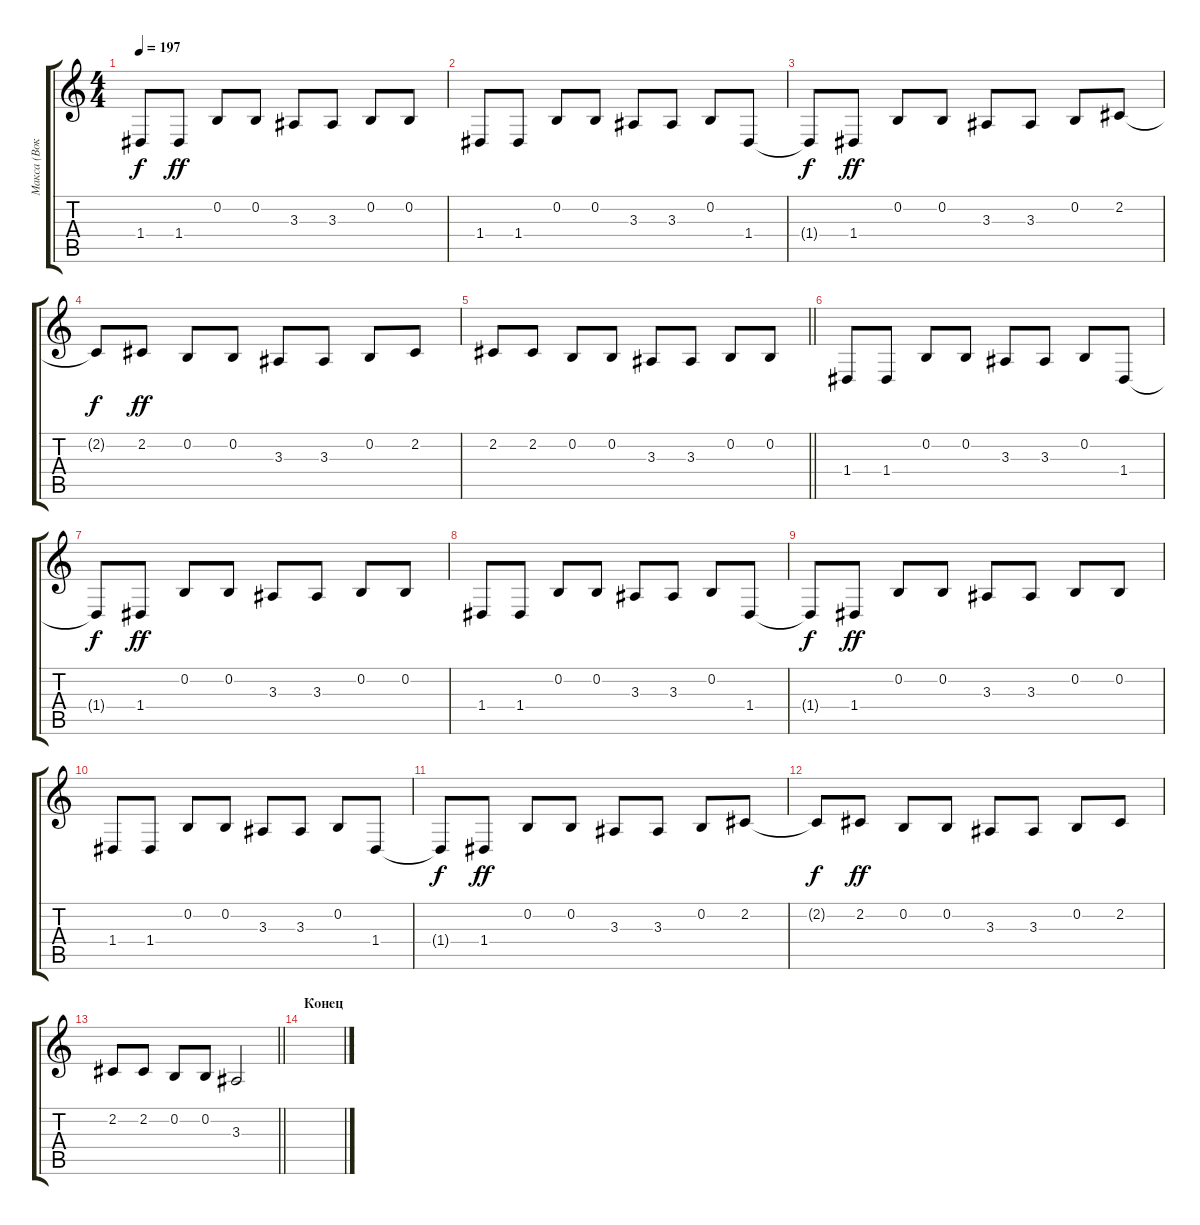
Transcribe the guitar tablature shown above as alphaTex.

\track ("Макса (Вокал)" "Макса (Вок") {instrument lead6voice}
\staff {score tabs}
\tuning (E4 B3 G3 D3 A2 E2) {hide}
\ts (4 4)
\tempo 197
\clef g2
\ks c
1.4{t}.8{dy f} 1.4.8{dy ff} 0.2.8 0.2.8 3.3.8 3.3.8 0.2.8 0.2.8 |
1.4.8 1.4.8 0.2.8 0.2.8 3.3.8 3.3.8 0.2.8 1.4.8 |
1.4{t}.8{dy f} 1.4.8{dy ff} 0.2.8 0.2.8 3.3.8 3.3.8 0.2.8 2.2.8 |
2.2{t}.8{dy f} 2.2.8{dy ff} 0.2.8 0.2.8 3.3.8 3.3.8 0.2.8 2.2.8 |
\barLineRight lightlight
2.2.8 2.2.8 0.2.8 0.2.8 3.3.8 3.3.8 0.2.8 0.2.8 |
\section ("" "")
1.4.8 1.4.8 0.2.8 0.2.8 3.3.8 3.3.8 0.2.8 1.4.8 |
1.4{t}.8{dy f} 1.4.8{dy ff} 0.2.8 0.2.8 3.3.8 3.3.8 0.2.8 0.2.8 |
1.4.8 1.4.8 0.2.8 0.2.8 3.3.8 3.3.8 0.2.8 1.4.8 |
1.4{t}.8{dy f} 1.4.8{dy ff} 0.2.8 0.2.8 3.3.8 3.3.8 0.2.8 0.2.8 |
1.4.8 1.4.8 0.2.8 0.2.8 3.3.8 3.3.8 0.2.8 1.4.8 |
1.4{t}.8{dy f} 1.4.8{dy ff} 0.2.8 0.2.8 3.3.8 3.3.8 0.2.8 2.2.8 |
2.2{t}.8{dy f} 2.2.8{dy ff} 0.2.8 0.2.8 3.3.8 3.3.8 0.2.8 2.2.8 |
\barLineRight lightlight
2.2.8 2.2.8 0.2.8 0.2.8 3.3.2 |
\section ("" "Конец")
